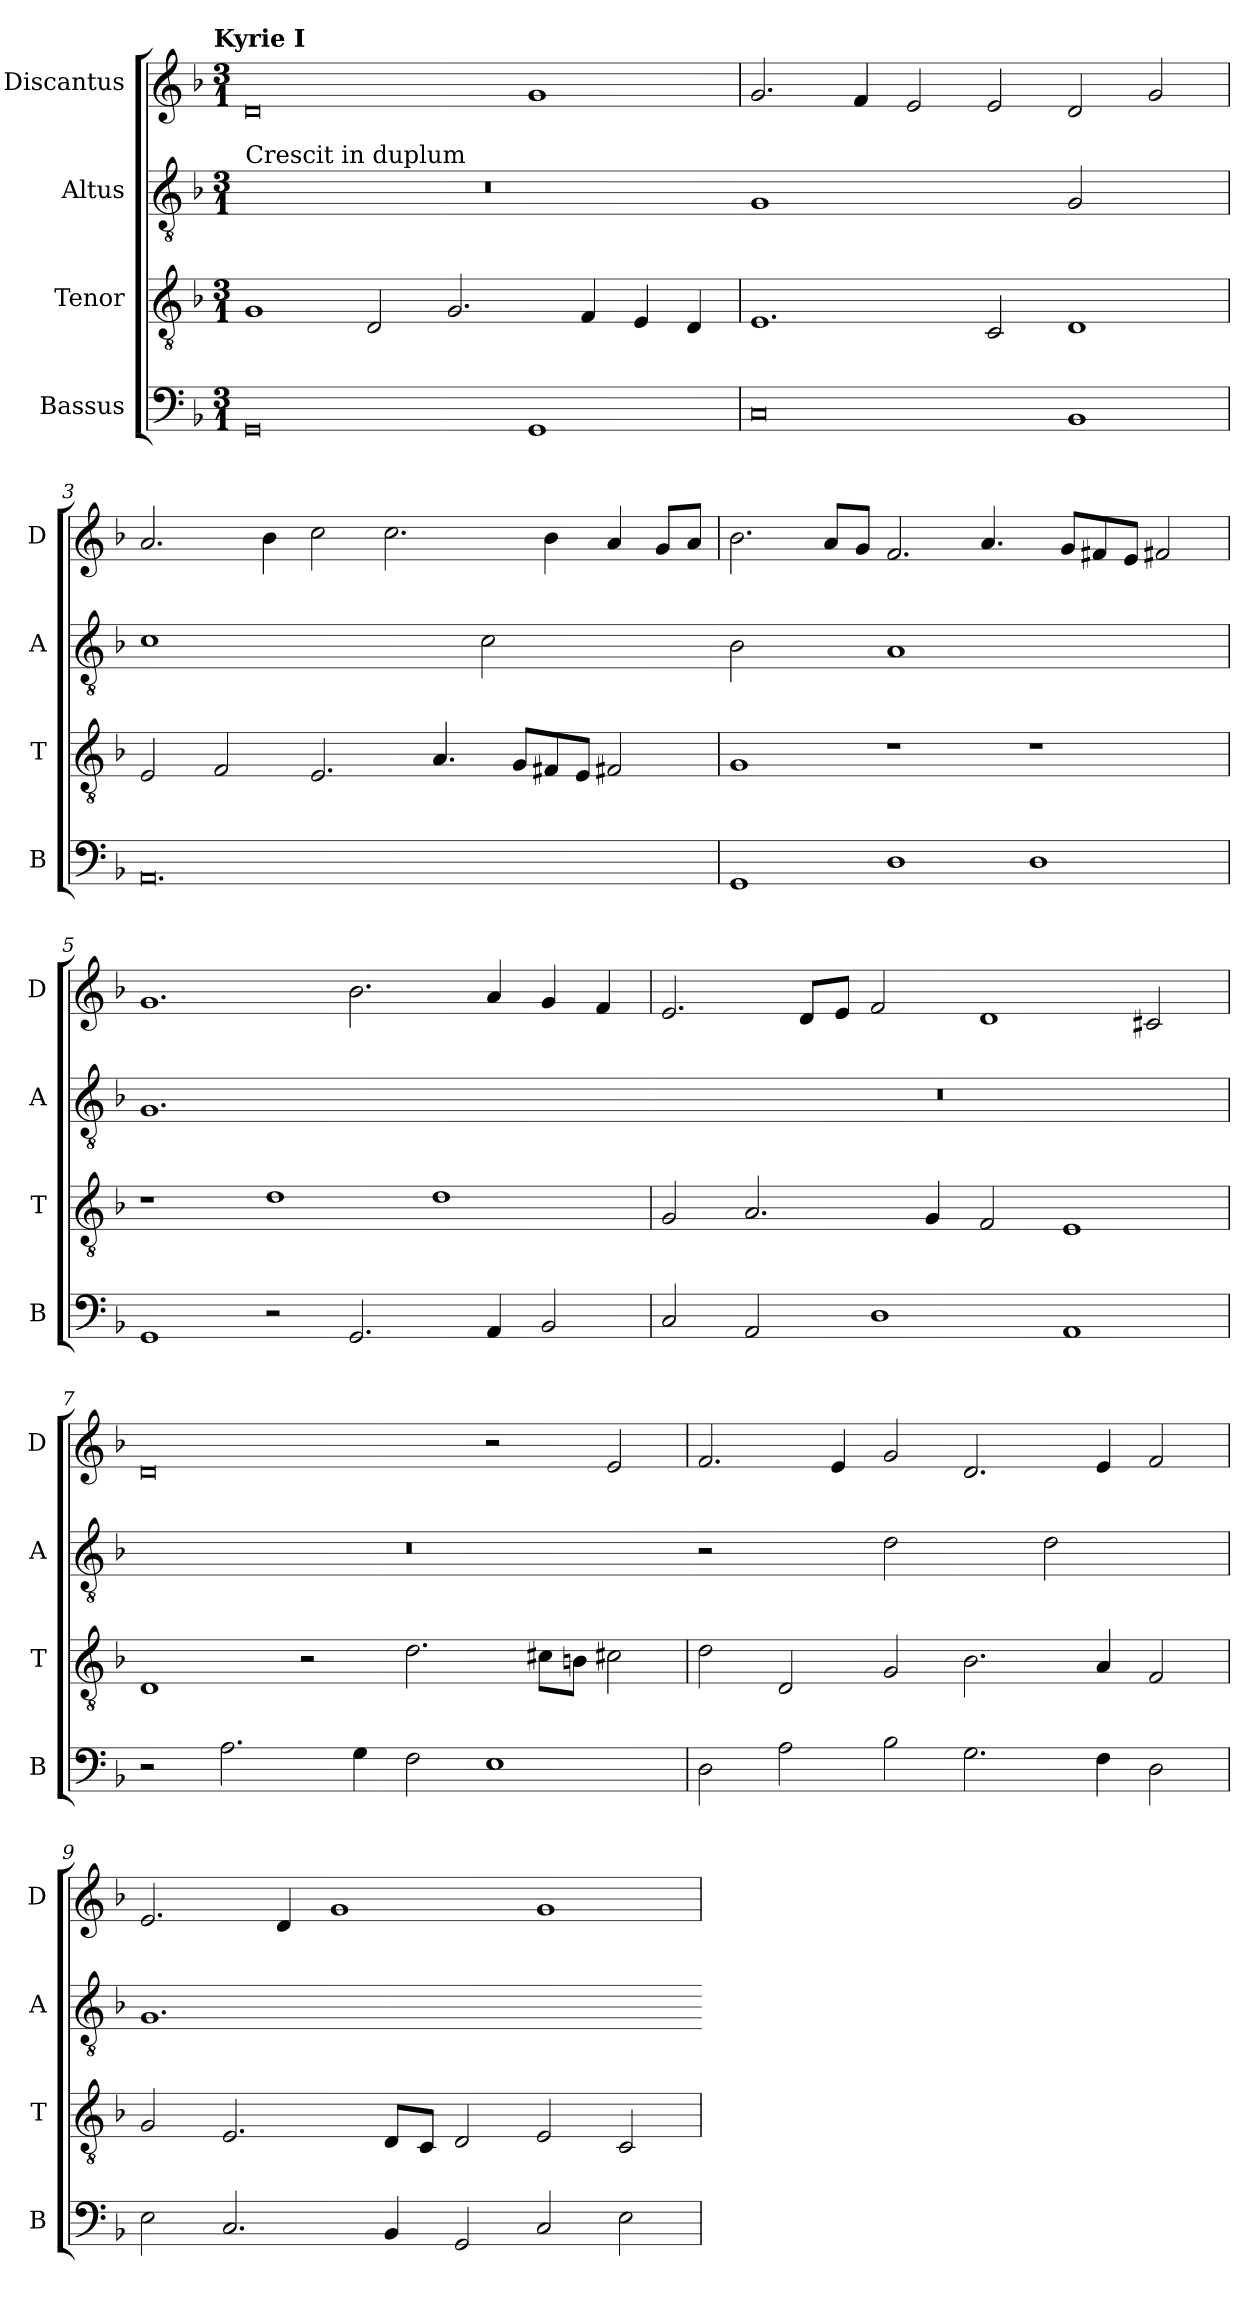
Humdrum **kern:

**kern	**kern	**kern	**kern
*part4	*part3	*part2	*part1
*staff4	*staff3	*staff2	*staff1
*I"Bassus	*I"Tenor	*I"Altus	*I"Discantus
*I'B	*I'T	*I'A	*I'D
*clefF4	*clefGv2	*clefGv2	*clefG2
*k[b-]	*k[b-]	*k[b-]	*k[b-]
!!LO:TX:omd:t=Kyrie I
*M3/1	*M3/1	*M3/1	*M3/1
*MM252	*MM252	*MM252	*MM252
=1	=1	=1	=1
!	!	!LO:TX:a:t=Crescit in duplum	!
!	!	!LO:N:vis=1.	!
0GG	1G	0.r	0d
.	2D/	.	.
.	2.G/	.	.
1GG	.	.	1g
.	4F/	.	.
.	4E/	.	.
.	4D/	.	.
=2	=2	=2-	=2
!	!	!LO:N:vis=1	!
0C	1.E	0G	2.g/
.	.	.	4f/
.	.	.	2e/
.	2C/	.	2e/
!	!	!LO:N:vis=2	!
1BB-	1D	1G	2d/
.	.	.	2g/
=3	=3	=3	=3
!	!	!LO:N:vis=1	!
0.AA	2E/	0c	2.a/
.	2F/	.	.
.	.	.	4b-\
.	2.E/	.	2cc\
.	.	.	2.cc\
.	4.A/	.	.
!	!	!LO:N:vis=2	!
.	.	1c	.
.	8G/L	.	.
.	8F#X/	.	4b-\
.	8E/J	.	.
.	2F#X/	.	4a/
.	.	.	8g/L
.	.	.	8a/J
=4	=4	=4-	=4
!	!	!LO:N:vis=2	!
1GG	1G	1B-	2.b-\
.	.	.	8a/L
.	.	.	8g/J
!	!	!LO:N:vis=1	!
1D	1r	0A	2.f/
.	.	.	4.a/
1D	1r	.	.
.	.	.	8g/L
.	.	.	8f#X/
.	.	.	8e/J
.	.	.	2f#X/
=5	=5	=5	=5
!	!	!LO:N:vis=1.	!
1GG	1r	0.G	1.g
2r	1d	.	.
2.GG/	.	.	2.b-\
.	1d	.	.
4AA/	.	.	4a/
2BB-/	.	.	4g/
.	.	.	4f/
=6	=6	=6-	=6
!	!	!LO:N:vis=1.	!
2C/	2G/	0.r	2.e/
2AA/	2.A/	.	.
.	.	.	8d/L
.	.	.	8e/J
1D	.	.	2f/
.	4G/	.	.
.	2F/	.	1d
1AA	1E	.	.
.	.	.	2c#X/
=7	=7	=7	=7
!	!	!LO:N:vis=1.	!
2r	1D	0.r	0d
2.A\	.	.	.
.	2r	.	.
4G\	.	.	.
2F\	2.d\	.	.
1E	.	.	2r
.	8c#X\L	.	.
.	8Bn\J	.	.
.	2c#X\	.	2e/
=8	=8	=8-	=8
!	!	!LO:N:vis=2	!
2D\	2d\	1r	2.f/
2A\	2D/	.	.
.	.	.	4e/
!	!	!LO:N:vis=2	!
2B-\	2G/	1d	2g/
2.G\	2.B-\	.	2.d/
!	!	!LO:N:vis=2	!
.	.	1d	.
4F\	4A/	.	4e/
2D\	2F/	.	2f/
=9	=9	=9	=9
!	!	!LO:N:vis=1.	!
2E\	2G/	0.G	2.e/
2.C/	2.E/	.	.
.	.	.	4d/
.	.	.	1g
4BB-/	8D/L	.	.
.	8C/J	.	.
2GG/	2D/	.	.
2C/	2E/	.	1g
2E\	2C/	.	.
=	=	=-	=
*-	*-	*-	*-
